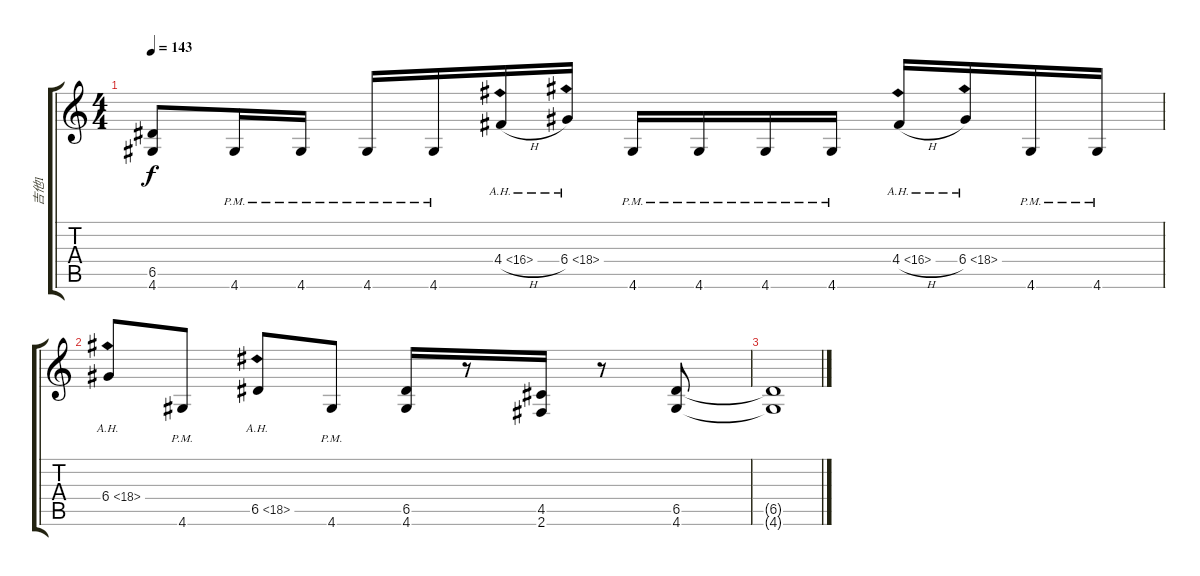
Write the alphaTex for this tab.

\track ("吉他1" "吉他1") {instrument overdrivenguitar}
\staff {score tabs}
\tuning (E4 B3 G3 D3 A2 E2) {hide}
\ts (4 4)
\tempo 143
\clef g2
\ks c
(6.5 4.6).8{dy f} 4.6{pm}.16 4.6{pm}.16 4.6{pm}.16 4.6{pm}.16 4.4{ah 12 h}.16 6.4{ah 12}.16 4.6{pm}.16 4.6{pm}.16 4.6{pm}.16 4.6{pm}.16 4.4{ah 12 h}.16 6.4{ah 12}.16 4.6{pm}.16 4.6{pm}.16 |
6.4{ah 12}.8 4.6{pm}.8 6.5{ah 12}.8 4.6{pm}.8 (6.5 4.6).16 r.8 (4.5 2.6).16 r.8 (6.5 4.6).8 |
(6.5{t} 4.6{t}).1
